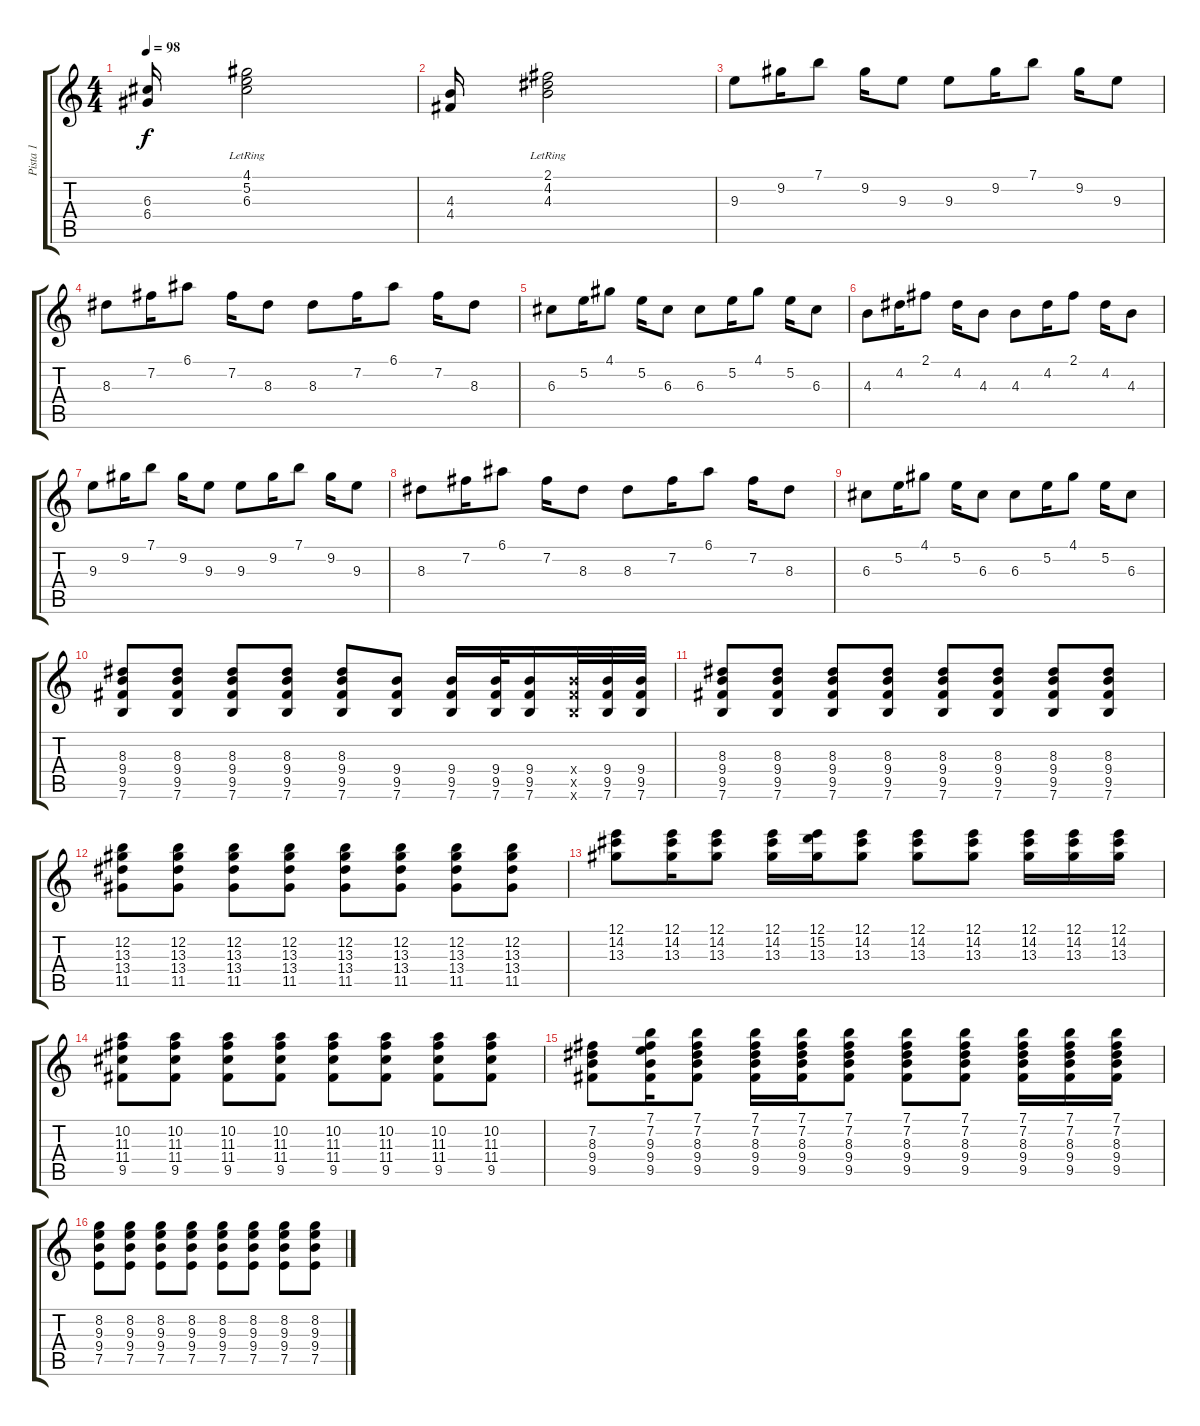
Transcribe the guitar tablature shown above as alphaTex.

\track ("Pista 1" "Pista 1") {instrument electricguitarclean}
\staff {score tabs}
\tuning (E4 B3 G3 D3 A2 E2) {hide}
\ts (4 4)
\tempo 98
\clef g2
\ks c
(6.3 6.4).16{dy f} (4.1{lr} 5.2 6.3).2 |
(4.3 4.4).16 (2.1{lr} 4.2 4.3).2 |
9.3.8 9.2.16 7.1.8 9.2.16 9.3.8 9.3.8 9.2.16 7.1.8 9.2.16 9.3.8 |
8.3.8 7.2.16 6.1.8 7.2.16 8.3.8 8.3.8 7.2.16 6.1.8 7.2.16 8.3.8 |
6.3.8 5.2.16 4.1.8 5.2.16 6.3.8 6.3.8 5.2.16 4.1.8 5.2.16 6.3.8 |
4.3.8 4.2.16 2.1.8 4.2.16 4.3.8 4.3.8 4.2.16 2.1.8 4.2.16 4.3.8 |
9.3.8 9.2.16 7.1.8 9.2.16 9.3.8 9.3.8 9.2.16 7.1.8 9.2.16 9.3.8 |
8.3.8 7.2.16 6.1.8 7.2.16 8.3.8 8.3.8 7.2.16 6.1.8 7.2.16 8.3.8 |
6.3.8 5.2.16 4.1.8 5.2.16 6.3.8 6.3.8 5.2.16 4.1.8 5.2.16 6.3.8 |
(8.3 9.4 9.5 7.6).8 (8.3 9.4 9.5 7.6).8 (8.3 9.4 9.5 7.6).8 (8.3 9.4 9.5 7.6).8 (8.3 9.4 9.5 7.6).8 (9.4 9.5 7.6).8 (9.4 9.5 7.6).16 (9.4 9.5 7.6).32 (9.4 9.5 7.6).16 (9.4{x} 9.5{x} 7.6{x}).32 (9.4 9.5 7.6).32 (9.4 9.5 7.6).32 |
(8.3 9.4 9.5 7.6).8 (8.3 9.4 9.5 7.6).8 (8.3 9.4 9.5 7.6).8 (8.3 9.4 9.5 7.6).8 (8.3 9.4 9.5 7.6).8 (8.3 9.4 9.5 7.6).8 (8.3 9.4 9.5 7.6).8 (8.3 9.4 9.5 7.6).8 |
(12.2 13.3 13.4 11.5).8 (12.2 13.3 13.4 11.5).8 (12.2 13.3 13.4 11.5).8 (12.2 13.3 13.4 11.5).8 (12.2 13.3 13.4 11.5).8 (12.2 13.3 13.4 11.5).8 (12.2 13.3 13.4 11.5).8 (12.2 13.3 13.4 11.5).8 |
(12.1 14.2 13.3).8 (12.1 14.2 13.3).16 (12.1 14.2 13.3).8 (12.1 14.2 13.3).16 (12.1 15.2 13.3).16 (12.1 14.2 13.3).8 (12.1 14.2 13.3).8 (12.1 14.2 13.3).8 (12.1 14.2 13.3).16 (12.1 14.2 13.3).16 (12.1 14.2 13.3).16 |
(10.2 11.3 11.4 9.5).8 (10.2 11.3 11.4 9.5).8 (10.2 11.3 11.4 9.5).8 (10.2 11.3 11.4 9.5).8 (10.2 11.3 11.4 9.5).8 (10.2 11.3 11.4 9.5).8 (10.2 11.3 11.4 9.5).8 (10.2 11.3 11.4 9.5).8 |
(7.2 8.3 9.4 9.5).8 (7.1 7.2 9.3 9.4 9.5).16 (7.1 7.2 8.3 9.4 9.5).8 (7.1 7.2 8.3 9.4 9.5).16 (7.1 7.2 8.3 9.4 9.5).16 (7.1 7.2 8.3 9.4 9.5).8 (7.1 7.2 8.3 9.4 9.5).8 (7.1 7.2 8.3 9.4 9.5).8 (7.1 7.2 8.3 9.4 9.5).16 (7.1 7.2 8.3 9.4 9.5).16 (7.1 7.2 8.3 9.4 9.5).16 |
(8.2 9.3 9.4 7.5).8 (8.2 9.3 9.4 7.5).8 (8.2 9.3 9.4 7.5).8 (8.2 9.3 9.4 7.5).8 (8.2 9.3 9.4 7.5).8 (8.2 9.3 9.4 7.5).8 (8.2 9.3 9.4 7.5).8 (8.2 9.3 9.4 7.5).8
